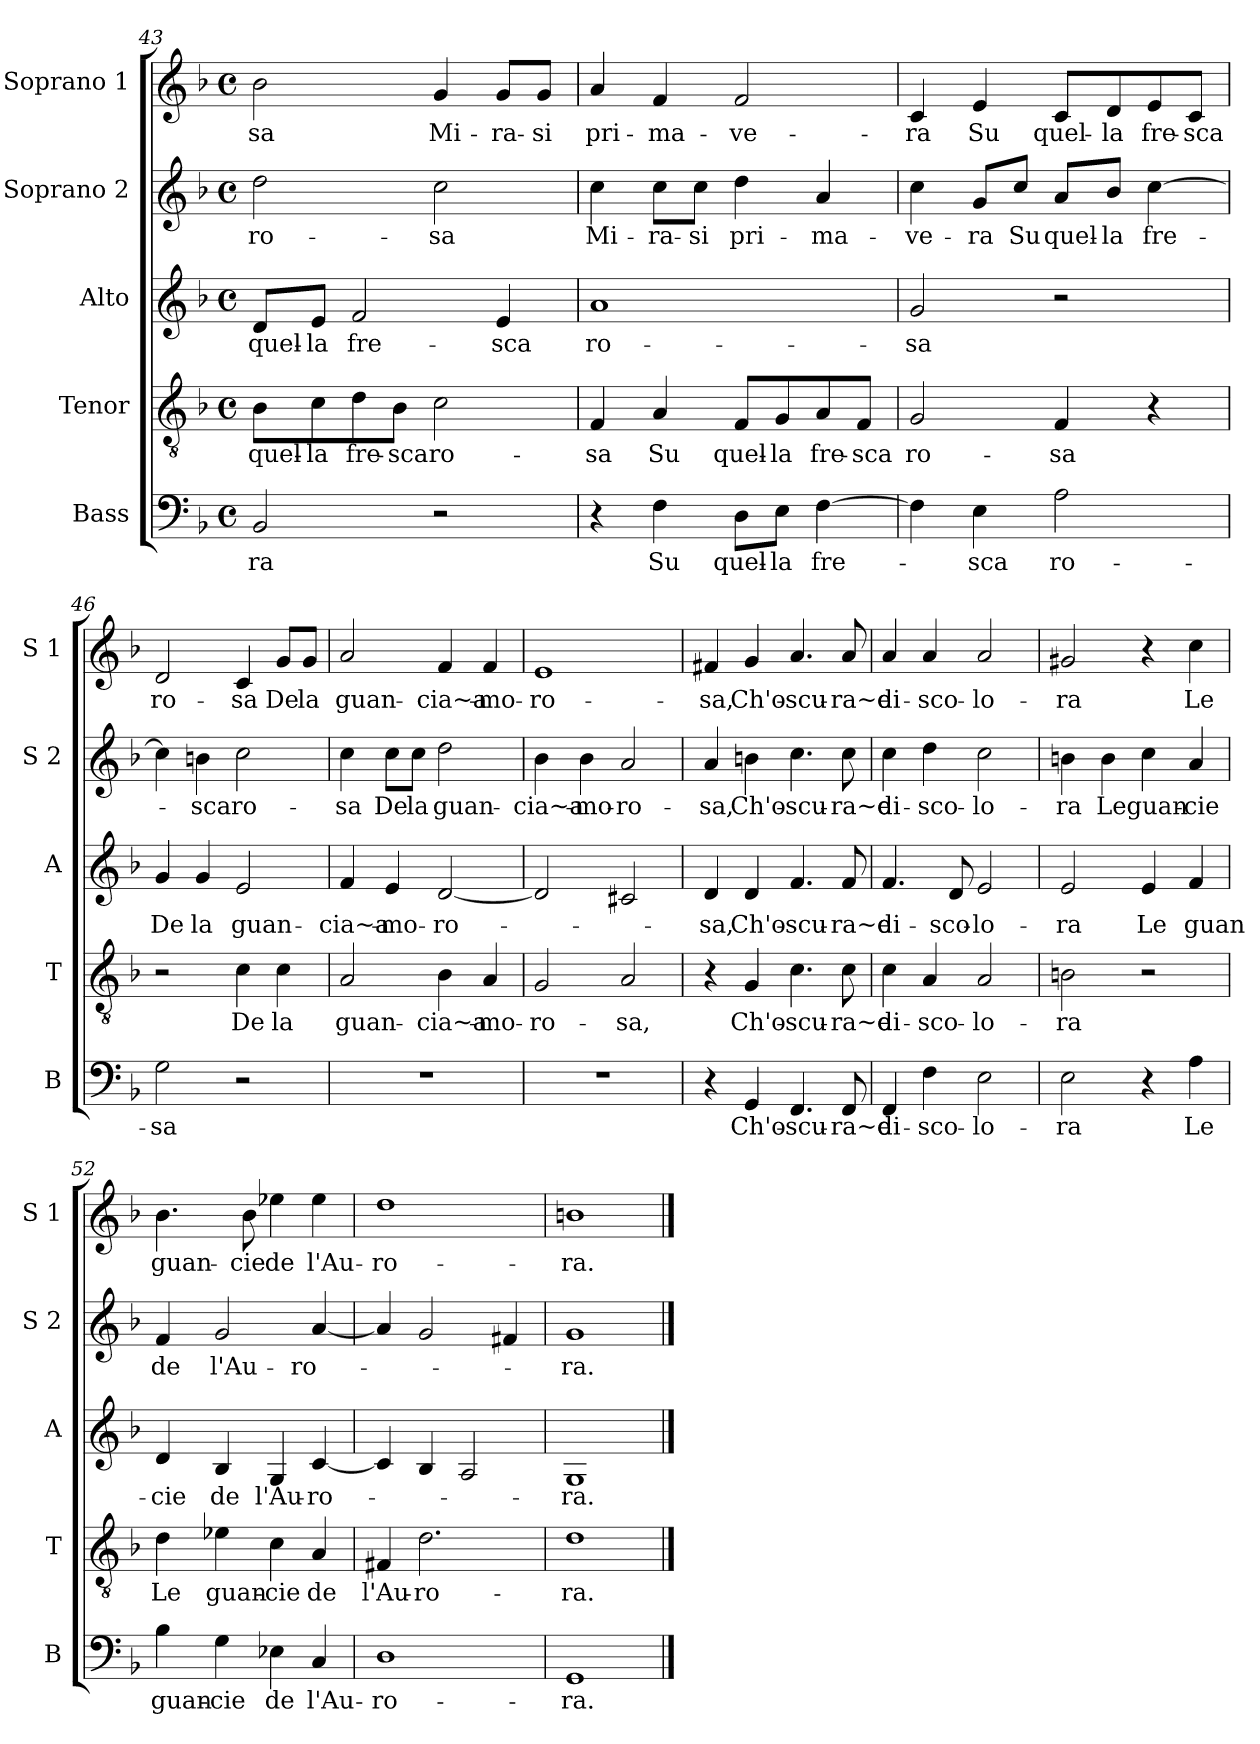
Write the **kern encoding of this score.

**kern	**text	**kern	**text	**kern	**text	**kern	**text	**kern	**text
*part5	*part5	*part4	*part4	*part3	*part3	*part2	*part2	*part1	*part1
*staff5	*staff5	*staff4	*staff4	*staff3	*staff3	*staff2	*staff2	*staff1	*staff1
*I"Bass	*	*I"Tenor	*	*I"Alto	*	*I"Soprano 2	*	*I"Soprano 1	*
*I'B	*	*I'T	*	*I'A	*	*I'S 2	*	*I'S 1	*
*clefF4	*	*clefGv2	*	*clefG2	*	*clefG2	*	*clefG2	*
*k[b-]	*	*k[b-]	*	*k[b-]	*	*k[b-]	*	*k[b-]	*
*F:	*	*F:	*	*F:	*	*F:	*	*F:	*
*M4/4	*	*M4/4	*	*M4/4	*	*M4/4	*	*M4/4	*
*met(c)	*	*met(c)	*	*met(c)	*	*met(c)	*	*met(c)	*
=43	=43	=43	=43	=43	=43	=43	=43	=43	=43
!	!LO:LY:b	!	!LO:LY:b	!	!LO:LY:b	!	!LO:LY:b	!	!LO:LY:b
2BB-/	-ra	8B-\L	quel-	8d/L	quel-	2dd\	ro-	2b-\	-sa
!	!	!	!LO:LY:b	!	!LO:LY:b	!	!	!	!
.	.	8c\	-la	8e/J	-la	.	.	.	.
!	!	!	!LO:LY:b	!	!LO:LY:b	!	!	!	!
.	.	8d\	fre-	2f/	fre-	.	.	.	.
!	!	!	!LO:LY:b	!	!	!	!	!	!
.	.	8B-\J	-sca	.	.	.	.	.	.
!	!	!	!LO:LY:b	!	!	!	!LO:LY:b	!	!LO:LY:b
2r	.	2c\	ro-	.	.	2cc\	-sa	4g/	Mi-
!	!	!	!	!	!LO:LY:b	!	!	!	!LO:LY:b
.	.	.	.	4e/	-sca	.	.	8g/L	-ra-
!	!	!	!	!	!	!	!	!	!LO:LY:b
.	.	.	.	.	.	.	.	8g/J	-si
=44	=44	=44	=44	=44	=44	=44	=44	=44	=44
!	!	!	!LO:LY:b	!	!LO:LY:b	!	!LO:LY:b	!	!LO:LY:b
4r	.	4F/	-sa	1a	ro-	4cc\	Mi-	4a/	pri-
!	!LO:LY:b	!	!LO:LY:b	!	!	!	!LO:LY:b	!	!LO:LY:b
4F\	Su	4A/	Su	.	.	8cc\L	-ra-	4f/	-ma-
!	!	!	!	!	!	!	!LO:LY:b	!	!
.	.	.	.	.	.	8cc\J	-si	.	.
!	!LO:LY:b	!	!LO:LY:b	!	!	!	!LO:LY:b	!	!LO:LY:b
8D\L	quel-	8F/L	quel-	.	.	4dd\	pri-	2f/	-ve-
!	!LO:LY:b	!	!LO:LY:b	!	!	!	!	!	!
8E\J	-la	8G/	-la	.	.	.	.	.	.
!	!LO:LY:b	!	!LO:LY:b	!	!	!	!LO:LY:b	!	!
[4F\	fre-	8A/	fre-	.	.	4a/	-ma-	.	.
!	!	!	!LO:LY:b	!	!	!	!	!	!
.	.	8F/J	-sca	.	.	.	.	.	.
=45	=45	=45	=45	=45	=45	=45	=45	=45	=45
!	!	!	!LO:LY:b	!	!LO:LY:b	!	!LO:LY:b	!	!LO:LY:b
4F\]	.	2G/	ro-	2g/	-sa	4cc\	-ve-	4c/	-ra
!	!LO:LY:b	!	!	!	!	!	!LO:LY:b	!	!LO:LY:b
4E\	-sca	.	.	.	.	8g/L	-ra	4e/	Su
!	!	!	!	!	!	!	!LO:LY:b	!	!
.	.	.	.	.	.	8cc/J	Su	.	.
!	!LO:LY:b	!	!LO:LY:b	!	!	!	!LO:LY:b	!	!LO:LY:b
2A\	ro-	4F/	-sa	2r	.	8a/L	quel-	8c/L	quel-
!	!	!	!	!	!	!	!LO:LY:b	!	!LO:LY:b
.	.	.	.	.	.	8b-/J	-la	8d/	-la
!	!	!	!	!	!	!	!LO:LY:b	!	!LO:LY:b
.	.	4r	.	.	.	[4cc\	fre-	8e/	fre-
!	!	!	!	!	!	!	!	!	!LO:LY:b
.	.	.	.	.	.	.	.	8c/J	-sca
=46	=46	=46	=46	=46	=46	=46	=46	=46	=46
!	!LO:LY:b	!	!	!	!LO:LY:b	!	!	!	!LO:LY:b
2G\	-sa	2r	.	4g/	De	4cc\]	.	2d/	ro-
!	!	!	!	!	!LO:LY:b	!	!LO:LY:b	!	!
.	.	.	.	4g/	la	4bn\	-sca	.	.
!	!	!	!LO:LY:b	!	!LO:LY:b	!	!LO:LY:b	!	!LO:LY:b
2r	.	4c\	De	2e/	guan-	2cc\	ro-	4c/	-sa
!	!	!	!LO:LY:b	!	!	!	!	!	!LO:LY:b
.	.	4c\	la	.	.	.	.	8g/L	De
!	!	!	!	!	!	!	!	!	!LO:LY:b
.	.	.	.	.	.	.	.	8g/J	la
!!LO:LB:g=z
=47	=47	=47	=47	=47	=47	=47	=47	=47	=47
!	!	!	!LO:LY:b	!	!LO:LY:b	!	!LO:LY:b	!	!LO:LY:b
1r	.	2A/	guan-	4f/	-cia~a-	4cc\	-sa	2a/	guan-
!	!	!	!	!	!LO:LY:b	!	!LO:LY:b	!	!
.	.	.	.	4e/	-mo-	8cc\L	De	.	.
!	!	!	!	!	!	!	!LO:LY:b	!	!
.	.	.	.	.	.	8cc\J	la	.	.
!	!	!	!LO:LY:b	!	!LO:LY:b	!	!LO:LY:b	!	!LO:LY:b
.	.	4B-\	-cia~a-	[2d/	-ro-	2dd\	guan-	4f/	-cia~a-
!	!	!	!LO:LY:b	!	!	!	!	!	!LO:LY:b
.	.	4A/	-mo-	.	.	.	.	4f/	-mo-
=48	=48	=48	=48	=48	=48	=48	=48	=48	=48
!	!	!	!LO:LY:b	!	!	!	!LO:LY:b	!	!LO:LY:b
1r	.	2G/	-ro-	2d/]	.	4b-\	-cia~a-	1e	-ro-
!	!	!	!	!	!	!	!LO:LY:b	!	!
.	.	.	.	.	.	4b-\	-mo-	.	.
!	!	!	!LO:LY:b	!	!	!	!LO:LY:b	!	!
.	.	2A/	-sa,	2c#X/	.	2a/	-ro-	.	.
=49	=49	=49	=49	=49	=49	=49	=49	=49	=49
!	!	!	!	!	!LO:LY:b	!	!LO:LY:b	!	!LO:LY:b
4r	.	4r	.	4d/	-sa,	4a/	-sa,	4f#X/	-sa,
!	!LO:LY:b	!	!LO:LY:b	!	!LO:LY:b	!	!LO:LY:b	!	!LO:LY:b
4GG/	Ch'o-	4G/	Ch'o-	4d/	Ch'o-	4bn\	Ch'o-	4g/	Ch'o-
!	!LO:LY:b	!	!LO:LY:b	!	!LO:LY:b	!	!LO:LY:b	!	!LO:LY:b
4.FF/	-scu-	4.c\	-scu-	4.f/	-scu-	4.cc\	-scu-	4.a/	-scu-
!	!LO:LY:b	!	!LO:LY:b	!	!LO:LY:b	!	!LO:LY:b	!	!LO:LY:b
8FF/	-ra~e	8c\	-ra~e	8f/	-ra~e	8cc\	-ra~e	8a/	-ra~e
=50	=50	=50	=50	=50	=50	=50	=50	=50	=50
!	!LO:LY:b	!	!LO:LY:b	!	!LO:LY:b	!	!LO:LY:b	!	!LO:LY:b
4FF/	di-	4c\	di-	4.f/	di-	4cc\	di-	4a/	di-
!	!LO:LY:b	!	!LO:LY:b	!	!	!	!LO:LY:b	!	!LO:LY:b
4F\	-sco-	4A/	-sco-	.	.	4dd\	-sco-	4a/	-sco-
!	!	!	!	!	!LO:LY:b	!	!	!	!
.	.	.	.	8d/	-sco-	.	.	.	.
!	!LO:LY:b	!	!LO:LY:b	!	!LO:LY:b	!	!LO:LY:b	!	!LO:LY:b
2E\	-lo-	2A/	-lo-	2e/	-lo-	2cc\	-lo-	2a/	-lo-
=51	=51	=51	=51	=51	=51	=51	=51	=51	=51
!	!LO:LY:b	!	!LO:LY:b	!	!LO:LY:b	!	!LO:LY:b	!	!LO:LY:b
2E\	-ra	2Bn\	-ra	2e/	-ra	4bn\	-ra	2g#X/	-ra
!	!	!	!	!	!	!	!LO:LY:b	!	!
.	.	.	.	.	.	4b\	Le	.	.
!	!	!	!	!	!LO:LY:b	!	!LO:LY:b	!	!
4r	.	2r	.	4e/	Le	4cc\	guan-	4r	.
!	!LO:LY:b	!	!	!	!LO:LY:b	!	!LO:LY:b	!	!LO:LY:b
4A\	Le	.	.	4f/	guan-	4a/	-cie	4cc\	Le
=52	=52	=52	=52	=52	=52	=52	=52	=52	=52
!	!LO:LY:b	!	!LO:LY:b	!	!LO:LY:b	!	!LO:LY:b	!	!LO:LY:b
4B-\	guan-	4d\	Le	4d/	-cie	4f/	de	4.b-\	guan-
!	!LO:LY:b	!	!LO:LY:b	!	!LO:LY:b	!	!LO:LY:b	!	!
4G\	-cie	4e-X\	guan-	4B-/	de	2g/	l'Au-	.	.
!	!	!	!	!	!	!	!	!	!LO:LY:b
.	.	.	.	.	.	.	.	8b-\	-cie
!	!LO:LY:b	!	!LO:LY:b	!	!LO:LY:b	!	!	!	!LO:LY:b
4E-X\	de	4c\	-cie	4G/	l'Au-	.	.	4ee-X\	de
!	!LO:LY:b	!	!LO:LY:b	!	!LO:LY:b	!	!LO:LY:b	!	!LO:LY:b
4C/	l'Au-	4A/	de	[4c/	-ro-	[4a/	-ro-	4ee-\	l'Au-
!!LO:PB:g=z
=53	=53	=53	=53	=53	=53	=53	=53	=53	=53
!	!LO:LY:b	!	!LO:LY:b	!	!	!	!	!	!LO:LY:b
1D	-ro-	4F#X/	l'Au-	4c/]	.	4a/]	.	1dd	-ro-
!	!	!	!LO:LY:b	!	!	!	!	!	!
.	.	2.d\	-ro-	4B-/	.	2g/	.	.	.
.	.	.	.	2A/	.	.	.	.	.
.	.	.	.	.	.	4f#X/	.	.	.
=54	=54	=54	=54	=54	=54	=54	=54	=54	=54
!	!LO:LY:b	!	!LO:LY:b	!	!LO:LY:b	!	!LO:LY:b	!	!LO:LY:b
1GG	-ra.	1d	-ra.	1G	-ra.	1g	-ra.	1bn	-ra.
==	==	==	==	==	==	==	==	==	==
*-	*-	*-	*-	*-	*-	*-	*-	*-	*-
